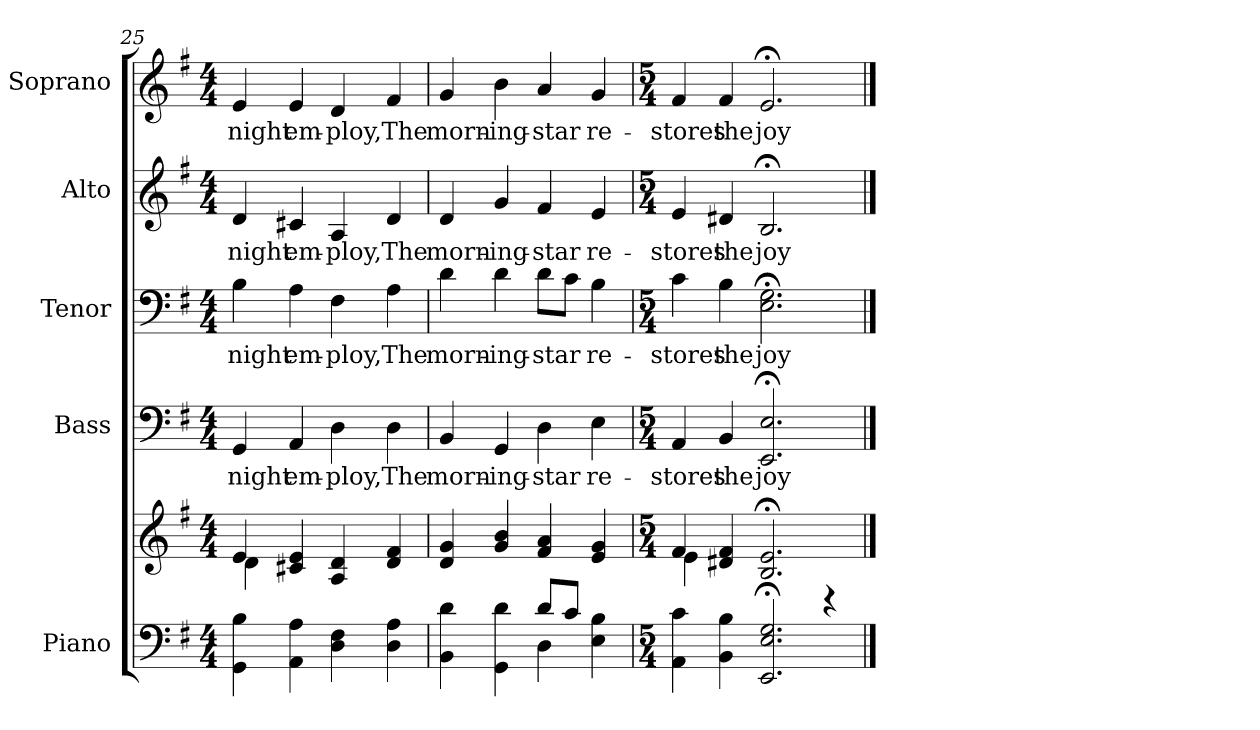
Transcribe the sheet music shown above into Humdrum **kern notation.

**kern	**kern	**kern	**text	**kern	**text	**kern	**text	**kern	**text
*part5	*part5	*part4	*part4	*part3	*part3	*part2	*part2	*part1	*part1
*staff6	*staff5	*staff4	*staff4	*staff3	*staff3	*staff2	*staff2	*staff1	*staff1
*I"Piano	*	*I"Bass	*	*I"Tenor	*	*I"Alto	*	*I"Soprano	*
*I'Pno.	*	*I'B.	*	*I'T.	*	*I'A.	*	*I'S.	*
*clefF4	*clefG2	*clefF4	*	*clefF4	*	*clefG2	*	*clefG2	*
*k[f#]	*k[f#]	*k[f#]	*	*k[f#]	*	*k[f#]	*	*k[f#]	*
*G:	*G:	*G:	*	*G:	*	*G:	*	*G:	*
*M4/4	*M4/4	*M4/4	*	*M4/4	*	*M4/4	*	*M4/4	*
=25	=25	=25	=25	=25	=25	=25	=25	=25	=25
*	*^	*	*	*	*	*	*	*	*
!	!	!	!	!LO:LY:b:color=#000000	!	!	!	!	!	!
!	!	!	!	!	!	!LO:LY:b:color=#000000	!	!	!	!
!	!	!	!	!	!	!	!	!LO:LY:b:color=#000000	!	!
!	!	!	!	!	!	!	!	!	!	!LO:LY:b:color=#000000
4GGi\ 4Bi	4ei/	4di\	4GGi/	night	4Bi\	night	4di/	night	4ei/	night
!	!	!	!	!LO:LY:b:color=#000000	!	!	!	!	!	!
!	!	!	!	!	!	!LO:LY:b:color=#000000	!	!	!	!
!	!	!	!	!	!	!	!	!LO:LY:b:color=#000000	!	!
!	!	!	!	!	!	!	!	!	!	!LO:LY:b:color=#000000
4AAi\ 4Ai	4c#Xi/ 4ei	4ryy	4AAi/	em-	4Ai\	em-	4c#Xi/	em-	4ei/	em-
!	!	!	!	!LO:LY:b:color=#000000	!	!	!	!	!	!
!	!	!	!	!	!	!LO:LY:b:color=#000000	!	!	!	!
!	!	!	!	!	!	!	!	!LO:LY:b:color=#000000	!	!
!	!	!	!	!	!	!	!	!	!	!LO:LY:b:color=#000000
4Di\ 4F#i	4Ai/ 4di	2ryy	4Di\	-ploy,	4F#i\	-ploy,	4Ai/	-ploy,	4di/	-ploy,
!	!	!	!	!LO:LY:b:color=#000000	!	!	!	!	!	!
!	!	!	!	!	!	!LO:LY:b:color=#000000	!	!	!	!
!	!	!	!	!	!	!	!	!LO:LY:b:color=#000000	!	!
!	!	!	!	!	!	!	!	!	!	!LO:LY:b:color=#000000
4Di\ 4Ai	4di/ 4f#i	.	4Di\	The	4Ai\	The	4di/	The	4f#i/	The
*	*v	*v	*	*	*	*	*	*	*	*
=26	=26	=26	=26	=26	=26	=26	=26	=26	=26
*^	*	*	*	*	*	*	*	*	*
!	!	!	!	!LO:LY:b:color=#000000	!	!	!	!	!	!
!	!	!	!	!	!	!LO:LY:b:color=#000000	!	!	!	!
!	!	!	!	!	!	!	!	!LO:LY:b:color=#000000	!	!
!	!	!	!	!	!	!	!	!	!	!LO:LY:b:color=#000000
4BBi\ 4di	2ryy	4di/ 4gi	4BBi/	morn-	4di\	morn-	4di/	morn-	4gi/	morn-
!	!	!	!	!LO:LY:b:color=#000000	!	!	!	!	!	!
!	!	!	!	!	!	!LO:LY:b:color=#000000	!	!	!	!
!	!	!	!	!	!	!	!	!LO:LY:b:color=#000000	!	!
!	!	!	!	!	!	!	!	!	!	!LO:LY:b:color=#000000
4GGi\ 4di	.	4gi/ 4bi	4GGi/	-ing-	4di\	-ing-	4gi/	-ing-	4bi\	-ing-
!	!	!	!	!LO:LY:b:color=#000000	!	!	!	!	!	!
!	!	!	!	!	!	!LO:LY:b:color=#000000	!	!	!	!
!	!	!	!	!	!	!	!	!LO:LY:b:color=#000000	!	!
!	!	!	!	!	!	!	!	!	!	!LO:LY:b:color=#000000
8di/L	4Di\	4f#i/ 4ai	4Di\	-star	8di\L	-star	4f#i/	-star	4ai/	-star
8ci/J	.	.	.	.	8ci\J	.	.	.	.	.
!	!	!	!	!LO:LY:b:color=#000000	!	!	!	!	!	!
!	!	!	!	!	!	!LO:LY:b:color=#000000	!	!	!	!
!	!	!	!	!	!	!	!	!LO:LY:b:color=#000000	!	!
!	!	!	!	!	!	!	!	!	!	!LO:LY:b:color=#000000
4Ei\ 4Bi	4ryy	4ei/ 4gi	4Ei\	re-	4Bi\	re-	4ei/	re-	4gi/	re-
*v	*v	*	*	*	*	*	*	*	*	*
!!LO:PB:g=z
=27	=27	=27	=27	=27	=27	=27	=27	=27	=27
*M5/4	*M5/4	*M5/4	*	*M5/4	*	*M5/4	*	*M5/4	*
*	*^	*	*	*	*	*	*	*	*
*^	*	*	*	*	*	*	*	*	*	*
!	!	!	!	!	!LO:LY:b:color=#000000	!	!	!	!	!	!
*v	*v	*	*	*	*	*	*	*	*	*	*
*^	*	*	*	*	*	*	*	*	*	*
!	!	!	!	!	!	!	!LO:LY:b:color=#000000	!	!	!	!
*v	*v	*	*	*	*	*	*	*	*	*	*
*^	*	*	*	*	*	*	*	*	*	*
!	!	!	!	!	!	!	!	!	!LO:LY:b:color=#000000	!	!
*v	*v	*	*	*	*	*	*	*	*	*	*
*^	*	*	*	*	*	*	*	*	*	*
!	!	!	!	!	!	!	!	!	!	!	!LO:LY:b:color=#000000
*v	*v	*	*	*	*	*	*	*	*	*	*
4AAi\ 4ci	4f#i/	4ei\	4AAi/	-stores	4ci\	-stores	4ei/	-stores	4f#i/	-stores
!	!	!	!	!LO:LY:b:color=#000000	!	!	!	!	!	!
!	!	!	!	!	!	!LO:LY:b:color=#000000	!	!	!	!
!	!	!	!	!	!	!	!	!LO:LY:b:color=#000000	!	!
!	!	!	!	!	!	!	!	!	!	!LO:LY:b:color=#000000
4BBi\ 4Bi	4d#Xi/ 4f#i	4ryy	4BBi/	the	4Bi\	the	4d#Xi/	the	4f#i/	the
!	!	!	!	!LO:LY:b:color=#000000	!	!	!	!	!	!
!	!	!	!	!	!	!LO:LY:b:color=#000000	!	!	!	!
!	!	!	!	!	!	!	!	!LO:LY:b:color=#000000	!	!
!	!	!	!	!	!	!	!	!	!	!LO:LY:b:color=#000000
2.EEi/; 2.Ei; 2.Gi;	2.Bi/; 2.ei;	2ryy	2.EEi/; 2.Ei;	joy	2.Ei\; 2.Gi;	joy	2.B;i/	joy	2.e;i/	joy
.	.	4r	.	.	.	.	.	.	.	.
*	*v	*v	*	*	*	*	*	*	*	*
==	==	==	==	==	==	==	==	==	==
*-	*-	*-	*-	*-	*-	*-	*-	*-	*-
